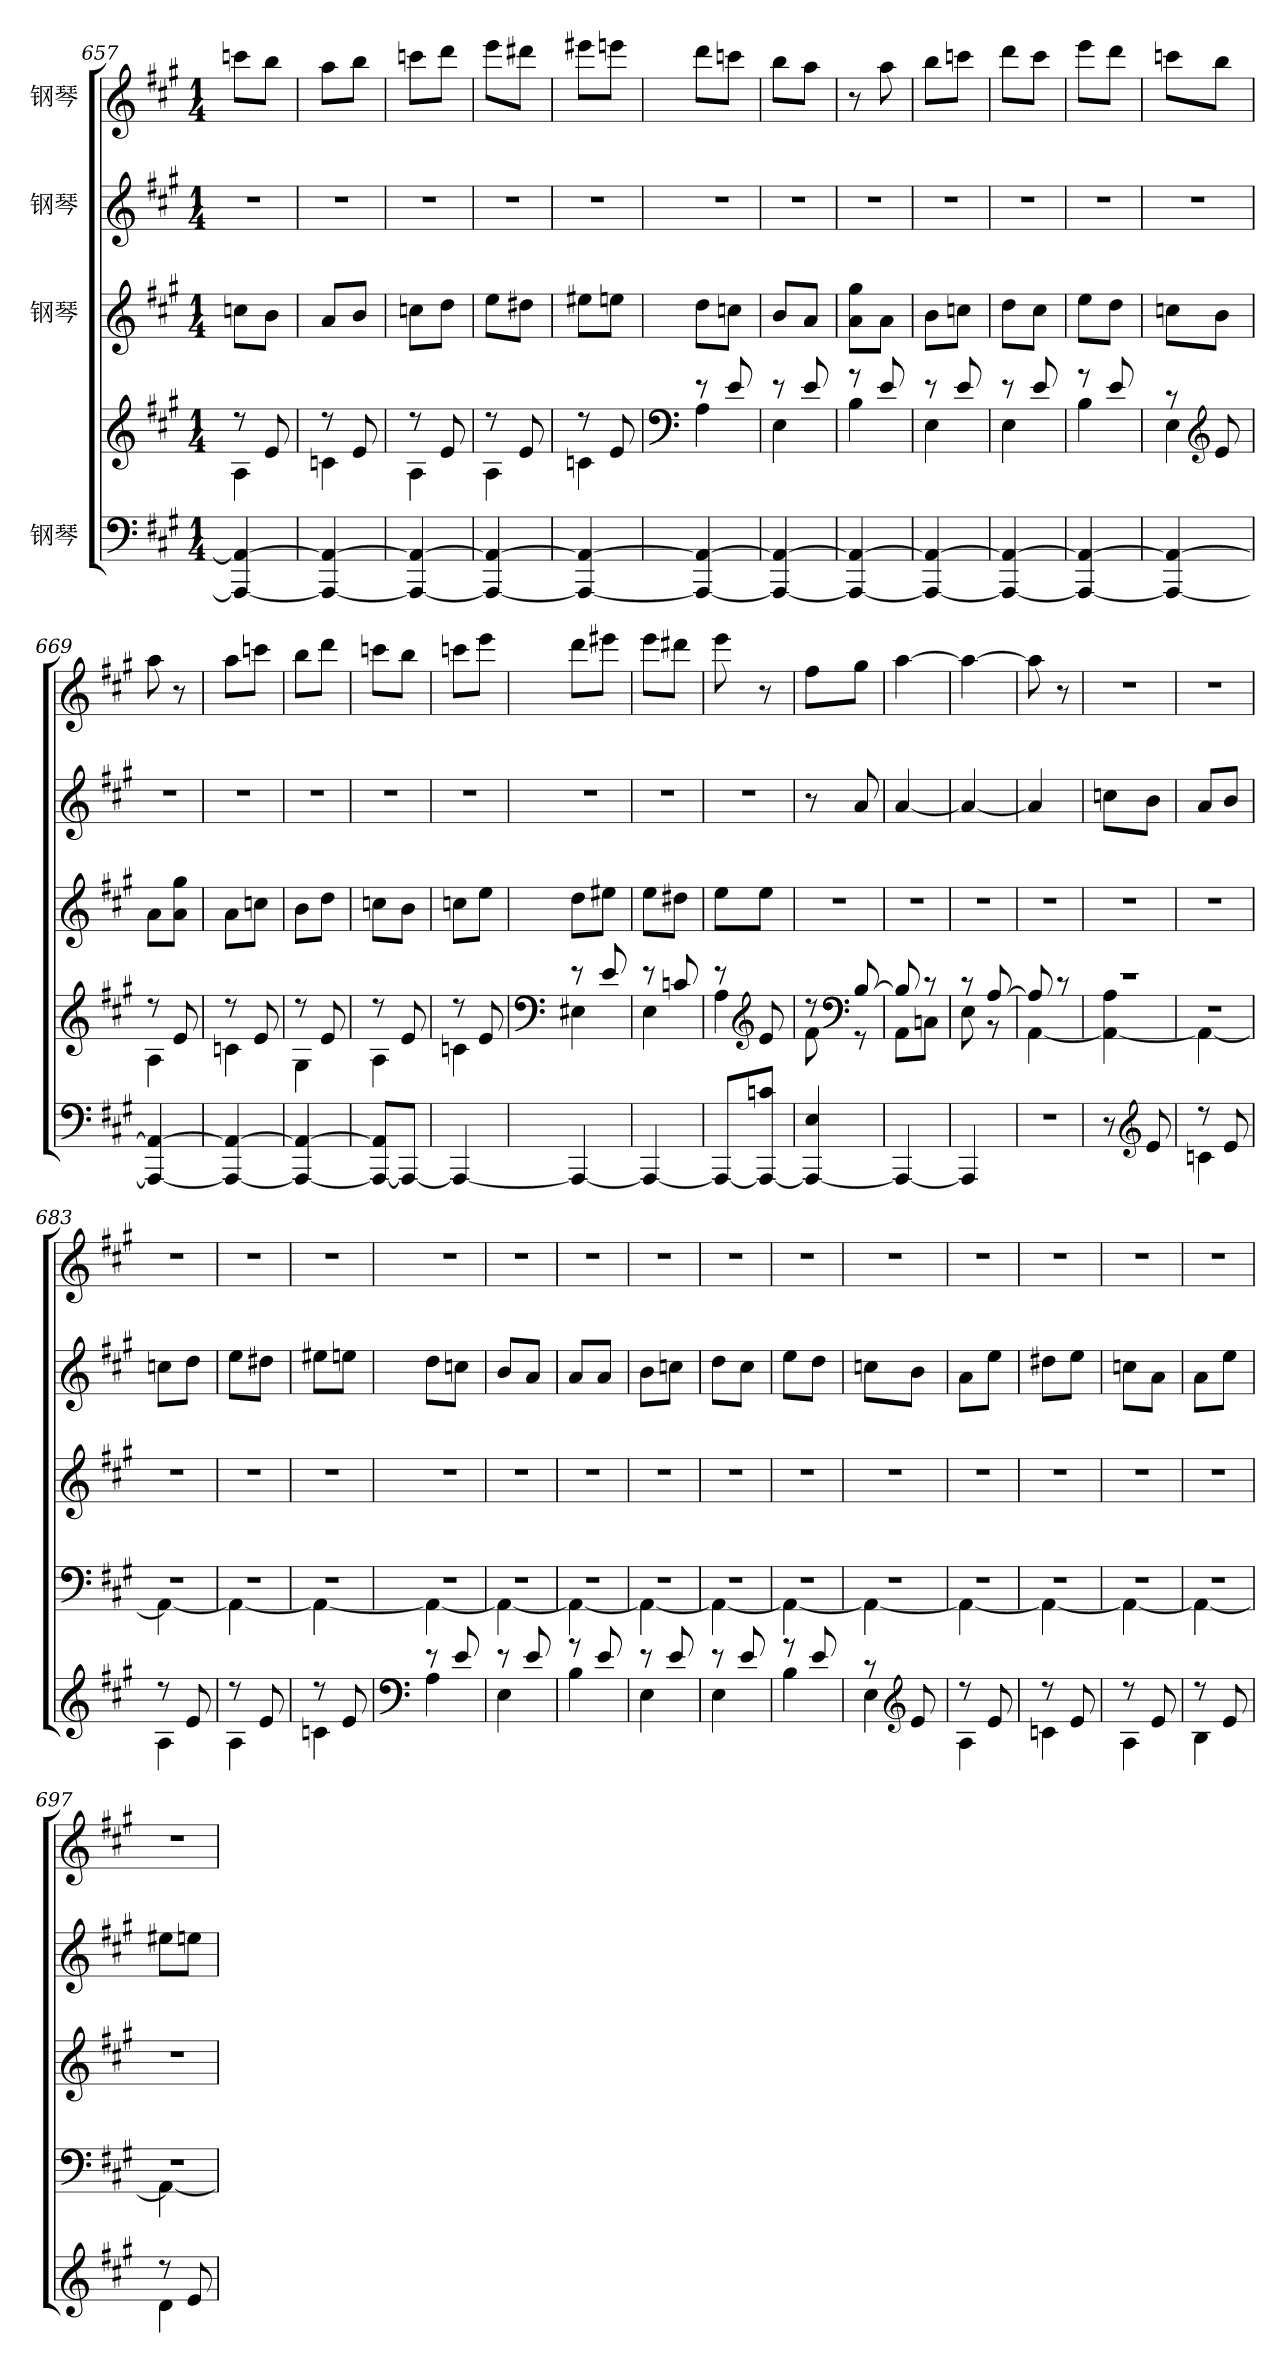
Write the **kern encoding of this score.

**kern	**kern	**kern	**kern	**kern
*part4	*part4	*part3	*part2	*part1
*staff5	*staff4	*staff3	*staff2	*staff1
*I"钢琴	*	*I"钢琴	*I"钢琴	*I"钢琴
*clefF4	*clefG2	*clefG2	*clefG2	*clefG2
*k[f#c#g#]	*k[f#c#g#]	*k[f#c#g#]	*k[f#c#g#]	*k[f#c#g#]
*M1/4	*M1/4	*M1/4	*M1/4	*M1/4
=657	=657	=657	=657	=657
*	*^	*	*	*
4AAA/_ 4AA/_	8r	4A\	8ccn\L	4r	8cccn\L
.	8e/	.	8b\J	.	8bb\J
!!LO:PB:g=z
=658	=658	=658	=658	=658	=658
4AAA/_ 4AA/_	8r	4cn\	8a/L	4r	8aa\L
.	8e/	.	8b/J	.	8bb\J
=659	=659	=659	=659	=659	=659
4AAA/_ 4AA/_	8r	4A\	8ccn\L	4r	8cccn\L
.	8e/	.	8dd\J	.	8ddd\J
=660	=660	=660	=660	=660	=660
4AAA/_ 4AA/_	8r	4A\	8ee\L	4r	8eee\L
.	8e/	.	8dd#X\J	.	8ddd#X\J
=661	=661	=661	=661	=661	=661
4AAA/_ 4AA/_	8r	4cn\	8ee#X\L	4r	8eee#X\L
.	8e/	.	8een\J	.	8eeen\J
=662	=662	=662	=662	=662	=662
*	*clefF4	*	*	*	*
4AAA/_ 4AA/_	8r	4A\	8dd\L	4r	8ddd\L
.	8e/	.	8ccn\J	.	8cccn\J
=663	=663	=663	=663	=663	=663
4AAA/_ 4AA/_	8r	4E\	8b/L	4r	8bb\L
.	8e/	.	8a/J	.	8aa\J
=664	=664	=664	=664	=664	=664
4AAA/_ 4AA/_	8r	4B\	8a\ 8gg#\L	4r	8r
.	8e/	.	8a\J	.	8aa\
=665	=665	=665	=665	=665	=665
4AAA/_ 4AA/_	8r	4E\	8b\L	4r	8bb\L
.	8e/	.	8ccn\J	.	8cccn\J
=666	=666	=666	=666	=666	=666
4AAA/_ 4AA/_	8r	4E\	8dd\L	4r	8ddd\L
.	8e/	.	8cc#\J	.	8ccc#\J
!!LO:LB:g=z
=667	=667	=667	=667	=667	=667
4AAA/_ 4AA/_	8r	4B\	8ee\L	4r	8eee\L
.	8e/	.	8dd\J	.	8ddd\J
=668	=668	=668	=668	=668	=668
4AAA/_ 4AA/_	8r	4E\	8ccn\L	4r	8cccn\L
*	*clefG2	*	*	*	*
.	8e/	.	8b\J	.	8bb\J
=669	=669	=669	=669	=669	=669
4AAA/_ 4AA/_	8r	4A\	8a\L	4r	8aa\
.	8e/	.	8a\ 8gg#\J	.	8r
=670	=670	=670	=670	=670	=670
4AAA/_ 4AA/_	8r	4cn\	8a\L	4r	8aa\L
.	8e/	.	8ccn\J	.	8cccn\J
=671	=671	=671	=671	=671	=671
4AAA/_ 4AA/_	8r	4G#\	8b\L	4r	8bb\L
.	8e/	.	8dd\J	.	8ddd\J
=672	=672	=672	=672	=672	=672
8AAA/_ 8AA/]L	8r	4A\	8ccn\L	4r	8cccn\L
8AAA/J_	8e/	.	8b\J	.	8bb\J
=673	=673	=673	=673	=673	=673
4AAA/_	8r	4cn\	8ccn\L	4r	8cccn\L
.	8e/	.	8ee\J	.	8eee\J
=674	=674	=674	=674	=674	=674
*	*clefF4	*	*	*	*
4AAA/_	8r	4E#X\	8dd\L	4r	8ddd\L
.	8e/	.	8ee#X\J	.	8eee#X\J
!!LO:PB:g=z
=675	=675	=675	=675	=675	=675
4AAA/_	8r	4E\	8ee\L	4r	8eee\L
.	8cn/	.	8dd#X\J	.	8ddd#X\J
=676	=676	=676	=676	=676	=676
8AAA/L_	8r	4A\	8ee\L	4r	8eee\
*	*clefG2	*	*	*	*
8AAA/_ 8cn/J	8e/	.	8ee\J	.	8r
=677	=677	=677	=677	=677	=677
4AAA/_ 4E/	8r	8f#\	4r	8r	8ff#\L
*	*clefF4	*	*	*	*
.	[8B/	8r	.	8a/	8gg#\J
=678	=678	=678	=678	=678	=678
4AAA/_	8B/]	8AA\L	4r	[4a/	[4aa\
.	8r	8Cn\J	.	.	.
=679	=679	=679	=679	=679	=679
4AAA/]	8r	8E\	4r	4a/_	4aa\_
.	[8A/	8r	.	.	.
=680	=680	=680	=680	=680	=680
4r	8A/]	[4AA\	4r	4a/]	8aa\]
.	8r	.	.	.	8r
=681	=681	=681	=681	=681	=681
8r	4r	4AA\_ 4A\	4r	8ccn\L	4r
*clefG2	*	*	*	*	*
8e/	.	.	.	8b\J	.
=682	=682	=682	=682	=682	=682
*^	*	*	*	*	*
8r	4cn\	4r	4AA\_	4r	8a/L	4r
8e/	.	.	.	.	8b/J	.
=683	=683	=683	=683	=683	=683	=683
8r	4A\	4r	4AA\_	4r	8ccn\L	4r
8e/	.	.	.	.	8dd\J	.
!!LO:LB:g=z
=684	=684	=684	=684	=684	=684	=684
8r	4A\	4r	4AA\_	4r	8ee\L	4r
8e/	.	.	.	.	8dd#X\J	.
=685	=685	=685	=685	=685	=685	=685
8r	4cn\	4r	4AA\_	4r	8ee#X\L	4r
8e/	.	.	.	.	8een\J	.
=686	=686	=686	=686	=686	=686	=686
*clefF4	*	*	*	*	*	*
8r	4A\	4r	4AA\_	4r	8dd\L	4r
8e/	.	.	.	.	8ccn\J	.
=687	=687	=687	=687	=687	=687	=687
8r	4E\	4r	4AA\_	4r	8b/L	4r
8e/	.	.	.	.	8a/J	.
=688	=688	=688	=688	=688	=688	=688
8r	4B\	4r	4AA\_	4r	8a/L	4r
8e/	.	.	.	.	8a/J	.
=689	=689	=689	=689	=689	=689	=689
8r	4E\	4r	4AA\_	4r	8b\L	4r
8e/	.	.	.	.	8ccn\J	.
=690	=690	=690	=690	=690	=690	=690
8r	4E\	4r	4AA\_	4r	8dd\L	4r
8e/	.	.	.	.	8cc#\J	.
=691	=691	=691	=691	=691	=691	=691
8r	4B\	4r	4AA\_	4r	8ee\L	4r
8e/	.	.	.	.	8dd\J	.
=692	=692	=692	=692	=692	=692	=692
8r	4E\	4r	4AA\_	4r	8ccn\L	4r
*clefG2	*	*	*	*	*	*
8e/	.	.	.	.	8b\J	.
!!LO:PB:g=z
=693	=693	=693	=693	=693	=693	=693
8r	4A\	4r	4AA\_	4r	8a\L	4r
8e/	.	.	.	.	8ee\J	.
=694	=694	=694	=694	=694	=694	=694
8r	4cn\	4r	4AA\_	4r	8dd#X\L	4r
8e/	.	.	.	.	8ee\J	.
=695	=695	=695	=695	=695	=695	=695
8r	4A\	4r	4AA\_	4r	8ccn\L	4r
8e/	.	.	.	.	8a\J	.
=696	=696	=696	=696	=696	=696	=696
8r	4B\	4r	4AA\_	4r	8a\L	4r
8e/	.	.	.	.	8ee\J	.
=697	=697	=697	=697	=697	=697	=697
8r	4d\	4r	4AA\_	4r	8ee#X\L	4r
8e/	.	.	.	.	8een\J	.
*v	*v	*	*	*	*	*
*	*v	*v	*	*	*
=	=	=	=	=
*-	*-	*-	*-	*-
